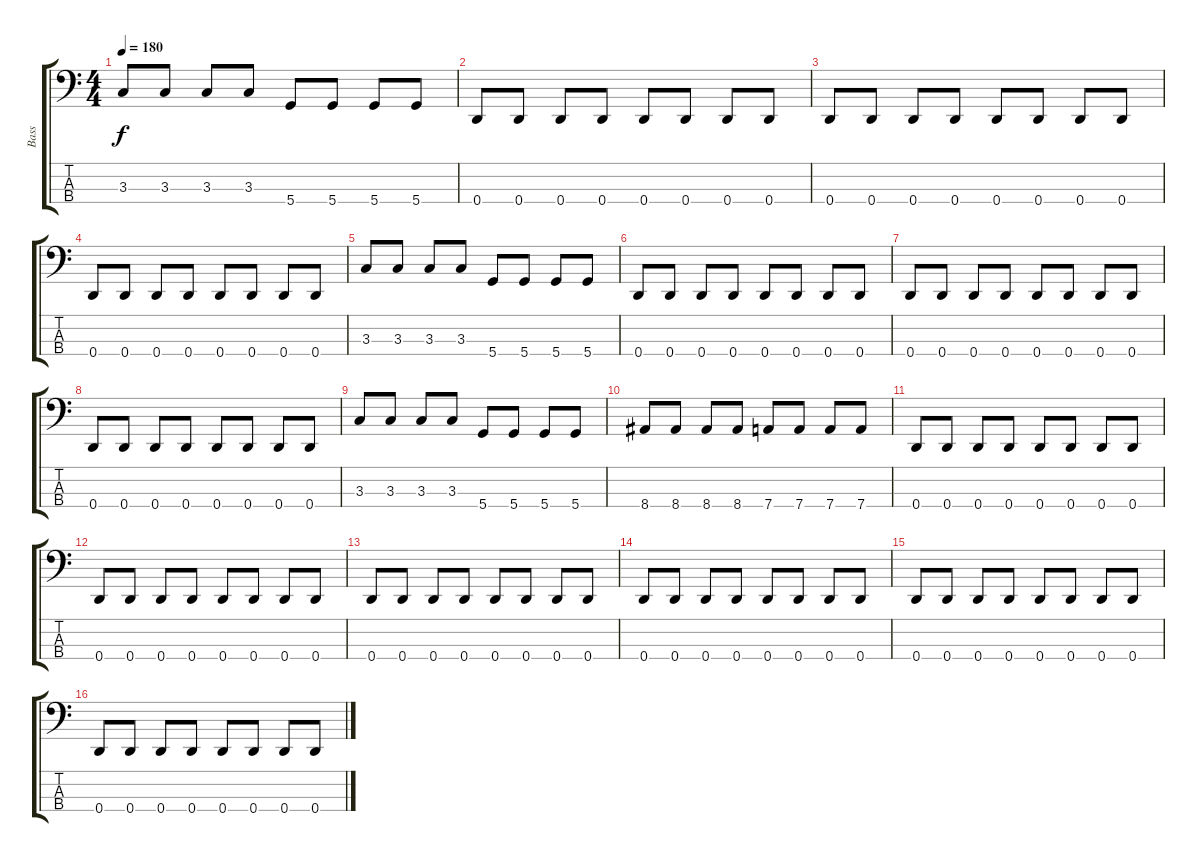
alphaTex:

\track ("Bass" "Bass") {instrument electricbasspick}
\staff {score tabs}
\tuning (G2 D2 A1 D1) {hide}
\ts (4 4)
\tempo 180
\clef f4
\ks c
3.3.8{dy f instrument electricbasspick} 3.3.8 3.3.8 3.3.8 5.4.8 5.4.8 5.4.8 5.4.8 |
0.4.8 0.4.8 0.4.8 0.4.8 0.4.8 0.4.8 0.4.8 0.4.8 |
0.4.8 0.4.8 0.4.8 0.4.8 0.4.8 0.4.8 0.4.8 0.4.8 |
0.4.8 0.4.8 0.4.8 0.4.8 0.4.8 0.4.8 0.4.8 0.4.8 |
3.3.8 3.3.8 3.3.8 3.3.8 5.4.8 5.4.8 5.4.8 5.4.8 |
0.4.8 0.4.8 0.4.8 0.4.8 0.4.8 0.4.8 0.4.8 0.4.8 |
0.4.8 0.4.8 0.4.8 0.4.8 0.4.8 0.4.8 0.4.8 0.4.8 |
0.4.8 0.4.8 0.4.8 0.4.8 0.4.8 0.4.8 0.4.8 0.4.8 |
3.3.8 3.3.8 3.3.8 3.3.8 5.4.8 5.4.8 5.4.8 5.4.8 |
8.4.8 8.4.8 8.4.8 8.4.8 7.4.8 7.4.8 7.4.8 7.4.8 |
0.4.8 0.4.8 0.4.8 0.4.8 0.4.8 0.4.8 0.4.8 0.4.8 |
0.4.8 0.4.8 0.4.8 0.4.8 0.4.8 0.4.8 0.4.8 0.4.8 |
0.4.8 0.4.8 0.4.8 0.4.8 0.4.8 0.4.8 0.4.8 0.4.8 |
0.4.8 0.4.8 0.4.8 0.4.8 0.4.8 0.4.8 0.4.8 0.4.8 |
0.4.8 0.4.8 0.4.8 0.4.8 0.4.8 0.4.8 0.4.8 0.4.8 |
0.4.8 0.4.8 0.4.8 0.4.8 0.4.8 0.4.8 0.4.8 0.4.8
